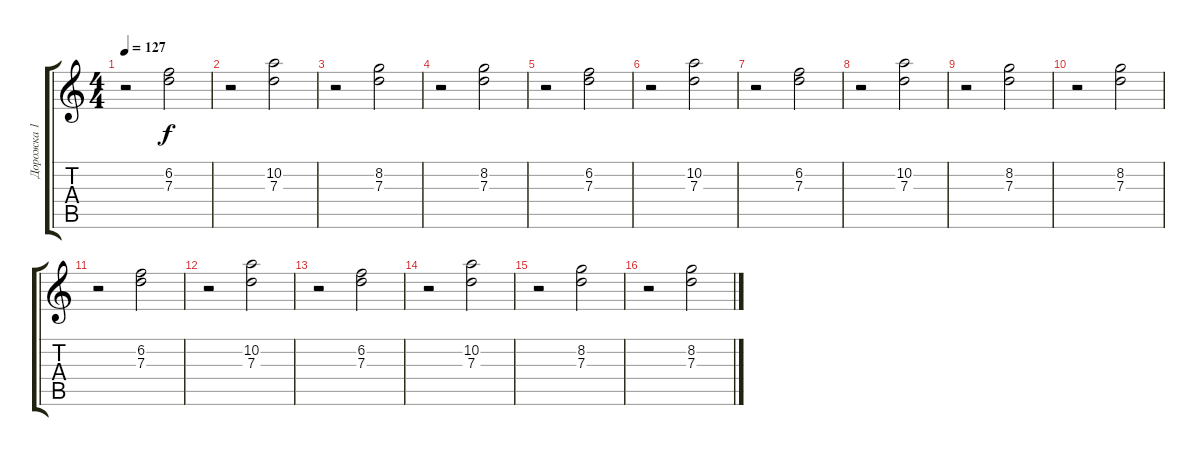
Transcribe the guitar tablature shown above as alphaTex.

\track ("Дорожка 1" "Дорожка 1") {instrument electricguitarjazz}
\staff {score tabs}
\tuning (E4 B3 G3 D3 A2 E2) {hide}
\ts (4 4)
\tempo 127
\clef g2
\ks c
r.2{dy f} (6.2 7.3).2 |
r.2 (10.2 7.3).2 |
r.2 (8.2 7.3).2 |
r.2 (8.2 7.3).2 |
r.2 (6.2 7.3).2 |
r.2 (10.2 7.3).2 |
r.2 (6.2 7.3).2 |
r.2 (10.2 7.3).2 |
r.2 (8.2 7.3).2 |
r.2 (8.2 7.3).2 |
r.2 (6.2 7.3).2 |
r.2 (10.2 7.3).2 |
r.2 (6.2 7.3).2 |
r.2 (10.2 7.3).2 |
r.2 (8.2 7.3).2 |
r.2 (8.2 7.3).2
